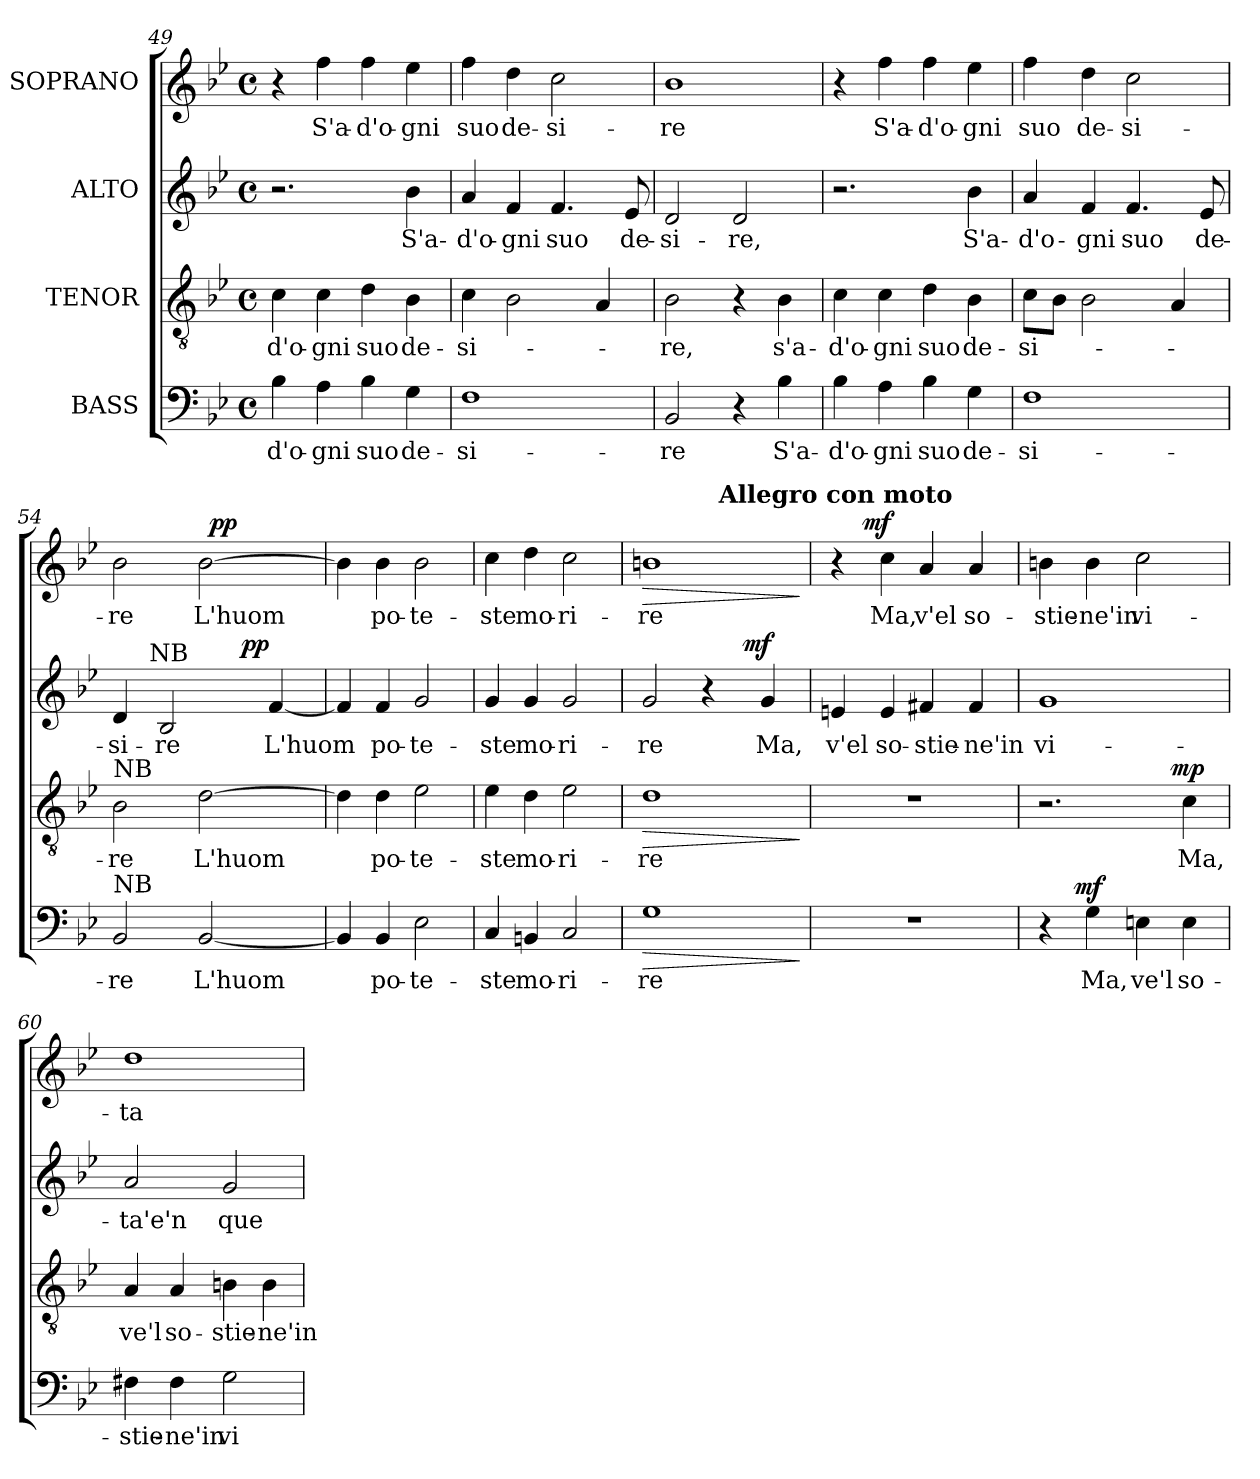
**kern	**text	**dynam	**kern	**text	**dynam	**kern	**text	**dynam	**kern	**text	**dynam
*part4	*part4	*part4	*part3	*part3	*part3	*part2	*part2	*part2	*part1	*part1	*part1
*staff4	*staff4	*staff4	*staff3	*staff3	*staff3	*staff2	*staff2	*staff2	*staff1	*staff1	*staff1
*I"BASS	*	*	*I"TENOR	*	*	*I"ALTO	*	*	*I"SOPRANO	*	*
!!LO:LB:g=z
*clefF4	*	*	*clefGv2	*	*	*clefG2	*	*	*clefG2	*	*
*k[b-e-]	*	*	*k[b-e-]	*	*	*k[b-e-]	*	*	*k[b-e-]	*	*
*B-:	*	*	*B-:	*	*	*B-:	*	*	*B-:	*	*
*M4/4	*	*	*M4/4	*	*	*M4/4	*	*	*M4/4	*	*
*met(c)	*	*	*met(c)	*	*	*met(c)	*	*	*met(c)	*	*
=49	=49	=49	=49	=49	=49	=49	=49	=49	=49	=49	=49
!	!LO:LY:b	!	!	!LO:LY:b	!	!	!	!	!	!	!
4B-\	-d'o-	.	4c\	-d'o-	.	2.r	.	.	4r	.	.
!	!LO:LY:b	!	!	!LO:LY:b	!	!	!	!	!	!LO:LY:b	!
4A\	-gni	.	4c\	-gni	.	.	.	.	4ff\	S'a-	.
!	!LO:LY:b	!	!	!LO:LY:b	!	!	!	!	!	!LO:LY:b	!
4B-\	suo	.	4d\	suo	.	.	.	.	4ff\	-d'o-	.
!	!LO:LY:b	!	!	!LO:LY:b	!	!	!LO:LY:b	!	!	!LO:LY:b	!
4G\	de-	.	4B-\	de-	.	4b-\	S'a-	.	4ee-\	-gni	.
=50	=50	=50	=50	=50	=50	=50	=50	=50	=50	=50	=50
!	!LO:LY:b	!	!	!LO:LY:b	!	!	!LO:LY:b	!	!	!LO:LY:b	!
1F	-si-	.	4c\	-si-	.	4a/	-d'o-	.	4ff\	suo	.
!	!	!	!	!	!	!	!LO:LY:b	!	!	!LO:LY:b	!
.	.	.	2B-\	.	.	4f/	-gni	.	4dd\	de-	.
!	!	!	!	!	!	!	!LO:LY:b	!	!	!LO:LY:b	!
.	.	.	.	.	.	4.f/	suo	.	2cc\	-si-	.
.	.	.	4A/	.	.	.	.	.	.	.	.
!	!	!	!	!	!	!	!LO:LY:b	!	!	!	!
.	.	.	.	.	.	8e-/	de-	.	.	.	.
=51	=51	=51	=51	=51	=51	=51	=51	=51	=51	=51	=51
!	!LO:LY:b	!	!	!LO:LY:b	!	!	!LO:LY:b	!	!	!LO:LY:b	!
2BB-/	-re	.	2B-\	-re,	.	2d/	-si-	.	1b-	-re	.
!	!	!	!	!	!	!	!LO:LY:b	!	!	!	!
4r	.	.	4r	.	.	2d/	-re,	.	.	.	.
!	!LO:LY:b	!	!	!LO:LY:b	!	!	!	!	!	!	!
4B-\	S'a-	.	4B-\	s'a-	.	.	.	.	.	.	.
=52	=52	=52	=52	=52	=52	=52	=52	=52	=52	=52	=52
!	!LO:LY:b	!	!	!LO:LY:b	!	!	!	!	!	!	!
4B-\	-d'o-	.	4c\	-d'o-	.	2.r	.	.	4r	.	.
!	!LO:LY:b	!	!	!LO:LY:b	!	!	!	!	!	!LO:LY:b	!
4A\	-gni	.	4c\	-gni	.	.	.	.	4ff\	S'a-	.
!	!LO:LY:b	!	!	!LO:LY:b	!	!	!	!	!	!LO:LY:b	!
4B-\	suo	.	4d\	suo	.	.	.	.	4ff\	-d'o-	.
!	!LO:LY:b	!	!	!LO:LY:b	!	!	!LO:LY:b	!	!	!LO:LY:b	!
4G\	de-	.	4B-\	de-	.	4b-\	S'a-	.	4ee-\	-gni	.
=53	=53	=53	=53	=53	=53	=53	=53	=53	=53	=53	=53
!	!LO:LY:b	!	!	!LO:LY:b	!	!	!LO:LY:b	!	!	!LO:LY:b	!
1F	-si-	.	8c\L	-si-	.	4a/	-d'o-	.	4ff\	suo	.
.	.	.	8B-\J	.	.	.	.	.	.	.	.
!	!	!	!	!	!	!	!LO:LY:b	!	!	!LO:LY:b	!
.	.	.	2B-\	.	.	4f/	-gni	.	4dd\	de-	.
!	!	!	!	!	!	!	!LO:LY:b	!	!	!LO:LY:b	!
.	.	.	.	.	.	4.f/	suo	.	2cc\	-si-	.
.	.	.	4A/	.	.	.	.	.	.	.	.
!	!	!	!	!	!	!	!LO:LY:b	!	!	!	!
.	.	.	.	.	.	8e-/	de-	.	.	.	.
!!LO:PB:g=z
=54	=54	=54	=54	=54	=54	=54	=54	=54	=54	=54	=54
!	!	!	!LO:TX:a:t=NB	!	!	!	!	!	!	!	!
!LO:TX:a:t=NB	!	!	!	!	!	!	!	!	!	!	!
!	!LO:LY:b	!	!	!LO:LY:b	!	!	!LO:LY:b	!	!	!LO:LY:b	!
*	*	*	*	*	*	*^	*	*	*^	*	*
*	*	*	*	*	*	*	*^	*	*	*	*	*	*
2BB-/	-re	.	2B-\	-re	.	4d/	2ryy	8..ryy	-si-	.	2b-\	2ryy	-re	.
!	!	!	!	!	!	!	!	!LO:TX:a:t=NB	!	!	!	!	!	!
.	.	.	.	.	.	.	.	2ryy	.	.	.	.	.	.
!	!	!	!	!	!	!	!	!	!LO:LY:b	!	!	!	!	!
.	.	.	.	.	.	2B-/	.	.	-re	.	.	.	.	.
!	!LO:LY:b	!	!	!LO:LY:b	!	!	!	!	!	!	!	!	!LO:LY:b	!
[<2BB-/	L'huom	.	[>2d\	L'huom	.	.	8ryy	.	.	.	[>2b-\	32ryy	L'huom	.
!	!	!	!	!	!	!	!	!	!	!	!	!	!	!LO:DY:a
.	.	.	.	.	.	.	.	.	.	.	.	4...ryy	.	pp
.	.	.	.	.	.	.	32ryy	.	.	.	.	.	.	.
!	!	!	!	!	!	!	!	!	!	!LO:DY:a	!	!	!	!
.	.	.	.	.	.	.	4ryy	.	.	pp	.	.	.	.
.	.	.	.	.	.	.	.	4ryy	.	.	.	.	.	.
!	!	!	!	!	!	!	!	!	!LO:LY:b	!	!	!	!	!
.	.	.	.	.	.	[<4f/	.	.	L'huom	.	.	.	.	.
.	.	.	.	.	.	.	16.ryy	.	.	.	.	.	.	.
.	.	.	.	.	.	.	.	32ryy	.	.	.	.	.	.
*	*	*	*	*	*	*v	*v	*v	*	*	*	*	*	*
*	*	*	*	*	*	*	*	*	*v	*v	*	*
=55	=55	=55	=55	=55	=55	=55	=55	=55	=55	=55	=55
4BB-/]	.	.	4d\]	.	.	4f/]	.	.	4b-\]	.	.
!	!LO:LY:b	!	!	!LO:LY:b	!	!	!LO:LY:b	!	!	!LO:LY:b	!
4BB-/	po-	.	4d\	po-	.	4f/	po-	.	4b-\	po-	.
!	!LO:LY:b	!	!	!LO:LY:b	!	!	!LO:LY:b	!	!	!LO:LY:b	!
2E-\	-te-	.	2e-\	-te-	.	2g/	-te-	.	2b-\	-te-	.
=56	=56	=56	=56	=56	=56	=56	=56	=56	=56	=56	=56
!	!LO:LY:b	!	!	!LO:LY:b	!	!	!LO:LY:b	!	!	!LO:LY:b	!
4C/	-ste	.	4e-\	-ste	.	4g/	-ste	.	4cc\	-ste	.
!	!LO:LY:b	!	!	!LO:LY:b	!	!	!LO:LY:b	!	!	!LO:LY:b	!
4BBn/	mo-	.	4d\	mo-	.	4g/	mo-	.	4dd\	mo-	.
!	!LO:LY:b	!	!	!LO:LY:b	!	!	!LO:LY:b	!	!	!LO:LY:b	!
2C/	-ri-	.	2e-\	-ri-	.	2g/	-ri-	.	2cc\	-ri-	.
=57	=57	=57	=57	=57	=57	=57	=57	=57	=57	=57	=57
!	!LO:LY:b	!LO:HP:b	!	!LO:LY:b	!LO:HP:b	!	!LO:LY:b	!	!	!LO:LY:b	!LO:HP:b
*	*	*	*	*	*	*^	*	*	*^	*	*
1G	-re	>	1d	-re	>	2g/	2ryy	-re	.	1bn	2ryy	-re	>
.	.	.	.	.	.	4r	8.ryy	.	.	.	16ryy	.	.
!	!	!	!	!	!	!	!	!	!	!	!LO:TX:a:B:t=Allegro con moto	!	!
.	.	.	.	.	.	.	.	.	.	.	4..ryy	.	.
!	!	!	!	!	!	!	!	!	!LO:DY:a	!	!	!	!
.	.	.	.	.	.	.	4ryy	.	mf	.	.	.	.
!	!	!	!	!	!	!	!	!LO:LY:b	!	!	!	!	!
.	.	.	.	.	.	4g/	.	Ma,	.	.	.	.	.
.	.	.	.	.	.	.	16ryy	.	.	.	.	.	.
.	.	]	.	.	]	.	.	.	.	.	.	.	]
=58	=58	=58	=58	=58	=58	=58	=58	=58	=58	=58	=58	=58	=58
!	!	!	!	!	!	!	!	!LO:LY:b	!	!	!	!	!
*	*	*	*	*	*	*v	*v	*	*	*	*	*	*
1r	.	.	1r	.	.	4en/	v'el	.	4r	8.ryy	.	.
!	!	!	!	!	!	!	!	!	!	!	!	!LO:DY:a
.	.	.	.	.	.	.	.	.	.	2ryy	.	mf
!	!	!	!	!	!	!	!LO:LY:b	!	!	!	!LO:LY:b	!
.	.	.	.	.	.	4e/	so-	.	4cc\	.	Ma,	.
!	!	!	!	!	!	!	!LO:LY:b	!	!	!	!LO:LY:b	!
.	.	.	.	.	.	4f#X/	-stie-	.	4a/	.	v'el	.
.	.	.	.	.	.	.	.	.	.	4ryy	.	.
!	!	!	!	!	!	!	!LO:LY:b:rj	!	!	!	!LO:LY:b	!
.	.	.	.	.	.	4f#/	-ne'in	.	4a/	.	so-	.
.	.	.	.	.	.	.	.	.	.	16ryy	.	.
=59	=59	=59	=59	=59	=59	=59	=59	=59	=59	=59	=59	=59
!	!	!	!	!	!	!	!LO:LY:b	!	!	!	!LO:LY:b	!
*^	*	*	*^	*	*	*	*	*	*v	*v	*	*
4r	8..ryy	.	.	2.r	2ryy	.	.	1g	vi-	.	4bn\	-stie-	.
!	!	!	!LO:DY:a	!	!	!	!	!	!	!	!	!	!
.	2ryy	.	mf	.	.	.	.	.	.	.	.	.	.
!	!	!LO:LY:b	!	!	!	!	!	!	!	!	!	!LO:LY:b:rj	!
4G\	.	Ma,	.	.	.	.	.	.	.	.	4b\	-ne'in	.
!	!	!LO:LY:b	!	!	!	!	!	!	!	!	!	!LO:LY:b	!
4En\	.	ve'l	.	.	8..ryy	.	.	.	.	.	2cc\	vi-	.
!	!	!	!	!	!	!	!LO:DY:a	!	!	!	!	!	!
.	4ryy	.	.	.	4ryy	.	mp	.	.	.	.	.	.
!	!	!LO:LY:b	!	!	!	!LO:LY:b	!	!	!	!	!	!	!
4E\	.	so-	.	4c\	.	Ma,	.	.	.	.	.	.	.
.	32ryy	.	.	.	32ryy	.	.	.	.	.	.	.	.
!!LO:LB:g=z
=60	=60	=60	=60	=60	=60	=60	=60	=60	=60	=60	=60	=60	=60
!	!	!LO:LY:b	!	!	!	!LO:LY:b	!	!	!LO:LY:b	!	!	!LO:LY:b	!
*v	*v	*	*	*	*	*	*	*	*	*	*	*	*
*	*	*	*v	*v	*	*	*	*	*	*	*	*
4F#X\	-stie-	.	4A/	ve'l	.	2a/	-ta'e'n	.	1dd	-ta	.
!	!LO:LY:b:rj	!	!	!LO:LY:b	!	!	!	!	!	!	!
4F#\	-ne'in	.	4A/	so-	.	.	.	.	.	.	.
!	!LO:LY:b	!	!	!LO:LY:b:rj	!	!	!LO:LY:b	!	!	!	!
2G\	vi-	.	4Bn\	-stie-	.	2g/	que-	.	.	.	.
!	!	!	!	!LO:LY:b	!	!	!	!	!	!	!
.	.	.	4B\	-ne'in	.	.	.	.	.	.	.
=	=	=	=	=	=	=	=	=	=	=	=
*-	*-	*-	*-	*-	*-	*-	*-	*-	*-	*-	*-
